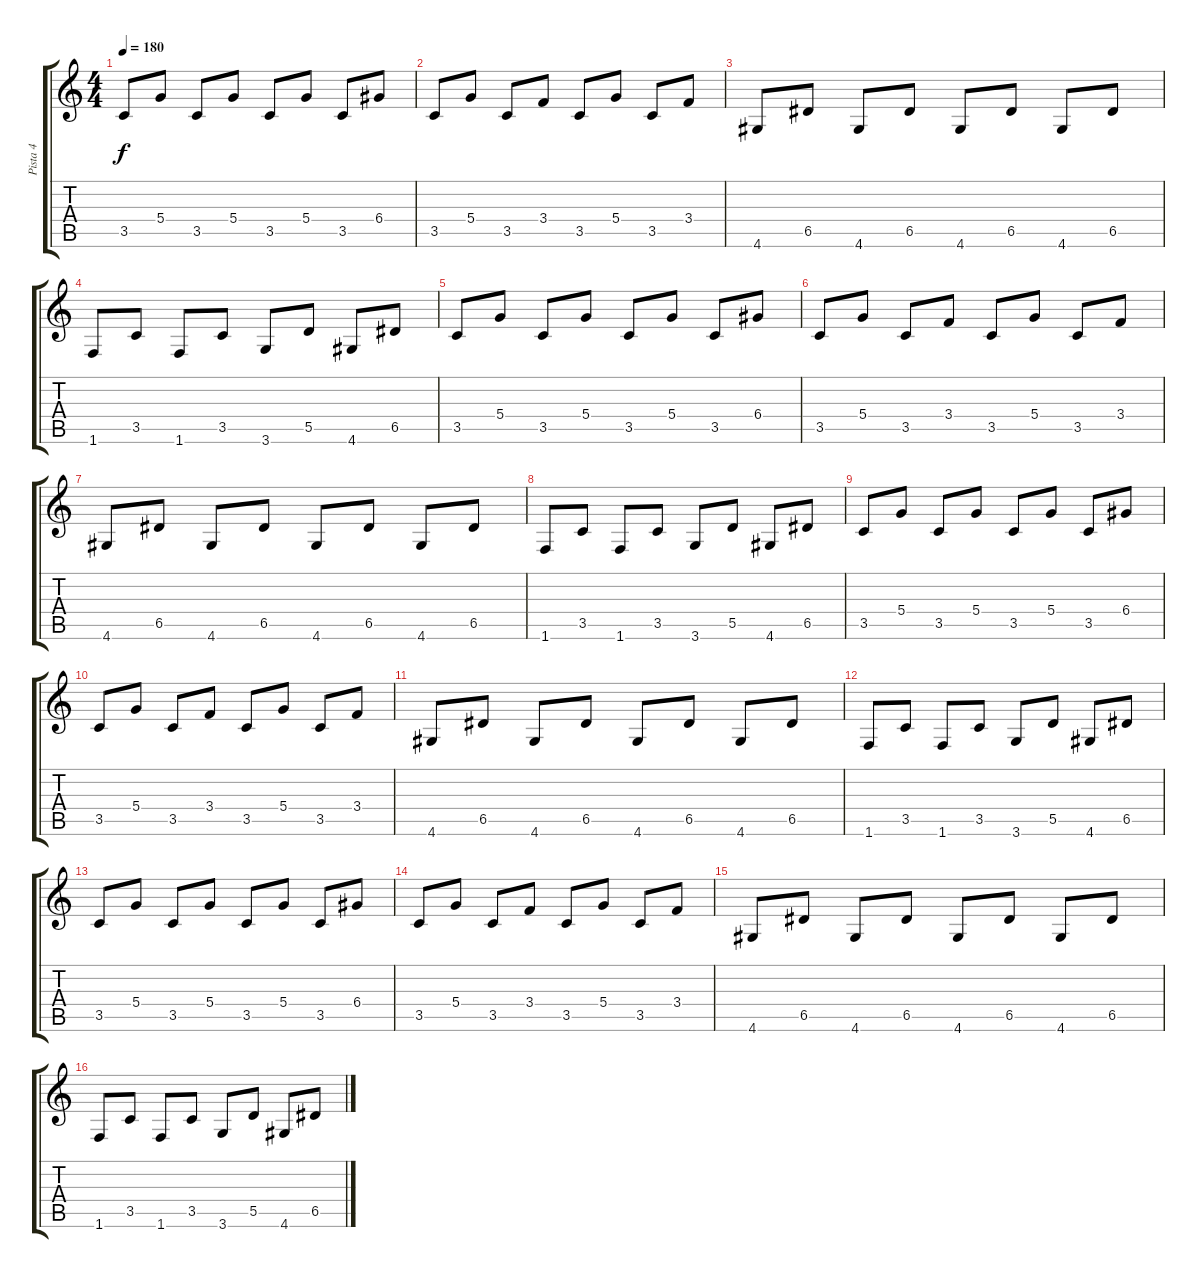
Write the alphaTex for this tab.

\track ("Pista 4" "Pista 4") {instrument distortionguitar}
\staff {score tabs}
\tuning (E4 B3 G3 D3 A2 E2) {hide}
\ts (4 4)
\tempo 180
\clef g2
\ks c
3.5.8{dy f} 5.4.8 3.5.8 5.4.8 3.5.8 5.4.8 3.5.8 6.4.8 |
3.5.8 5.4.8 3.5.8 3.4.8 3.5.8 5.4.8 3.5.8 3.4.8 |
4.6.8 6.5.8 4.6.8 6.5.8 4.6.8 6.5.8 4.6.8 6.5.8 |
1.6.8 3.5.8 1.6.8 3.5.8 3.6.8 5.5.8 4.6.8 6.5.8 |
3.5.8 5.4.8 3.5.8 5.4.8 3.5.8 5.4.8 3.5.8 6.4.8 |
3.5.8 5.4.8 3.5.8 3.4.8 3.5.8 5.4.8 3.5.8 3.4.8 |
4.6.8 6.5.8 4.6.8 6.5.8 4.6.8 6.5.8 4.6.8 6.5.8 |
1.6.8 3.5.8 1.6.8 3.5.8 3.6.8 5.5.8 4.6.8 6.5.8 |
3.5.8 5.4.8 3.5.8 5.4.8 3.5.8 5.4.8 3.5.8 6.4.8 |
3.5.8 5.4.8 3.5.8 3.4.8 3.5.8 5.4.8 3.5.8 3.4.8 |
4.6.8 6.5.8 4.6.8 6.5.8 4.6.8 6.5.8 4.6.8 6.5.8 |
1.6.8 3.5.8 1.6.8 3.5.8 3.6.8 5.5.8 4.6.8 6.5.8 |
3.5.8 5.4.8 3.5.8 5.4.8 3.5.8 5.4.8 3.5.8 6.4.8 |
3.5.8 5.4.8 3.5.8 3.4.8 3.5.8 5.4.8 3.5.8 3.4.8 |
4.6.8 6.5.8 4.6.8 6.5.8 4.6.8 6.5.8 4.6.8 6.5.8 |
1.6.8 3.5.8 1.6.8 3.5.8 3.6.8 5.5.8 4.6.8 6.5.8
